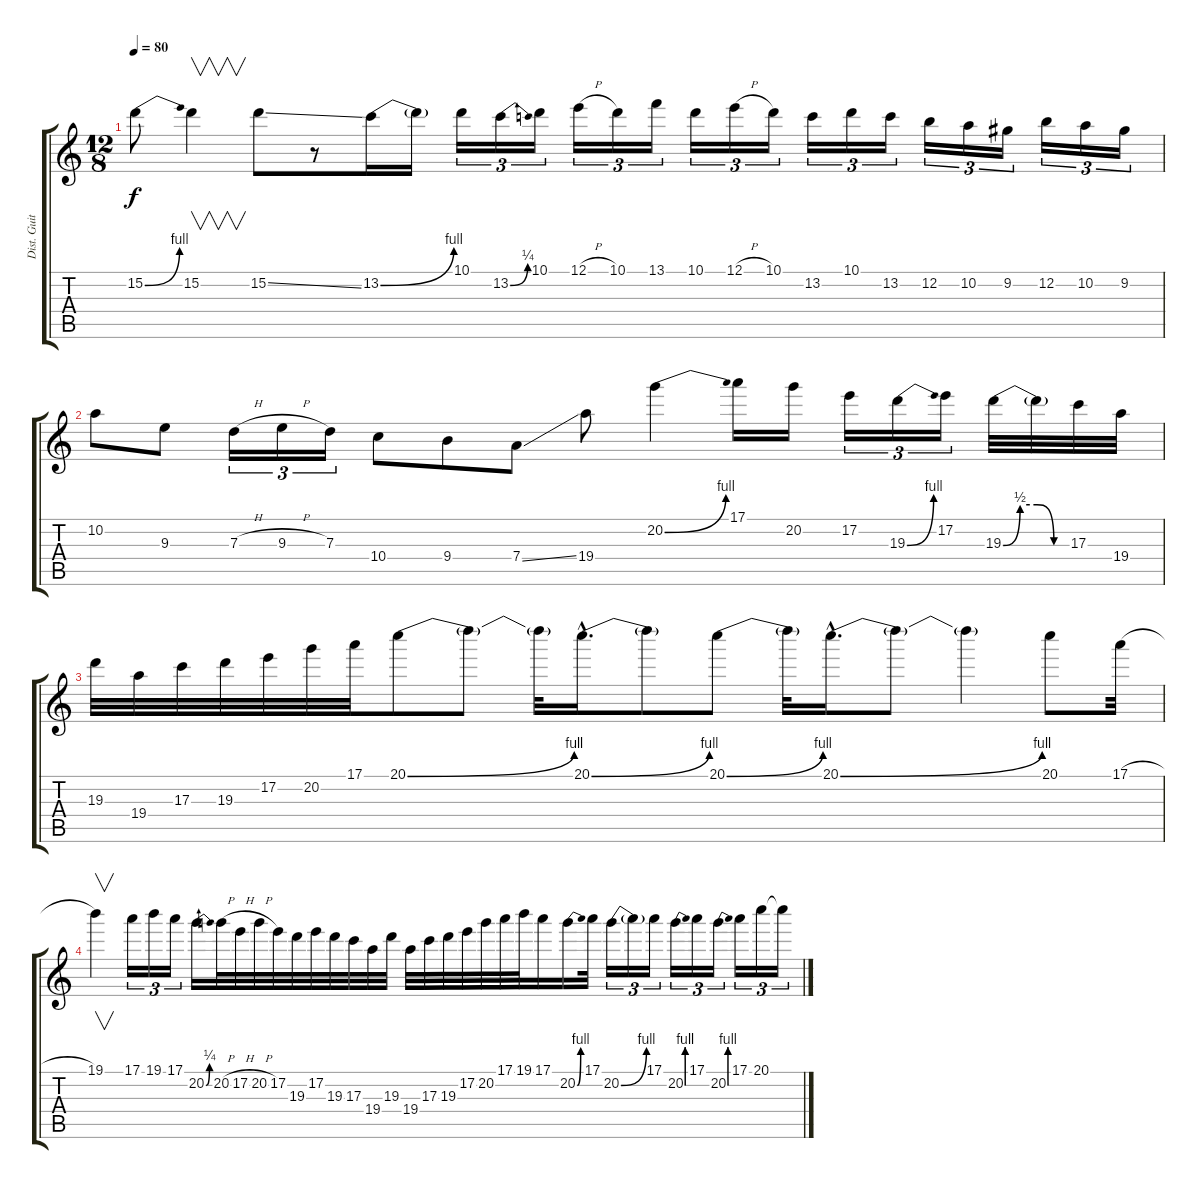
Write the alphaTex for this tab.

\track ("Dist. Guitar Solo" "Dist. Guit") {instrument distortionguitar}
\staff {score tabs}
\tuning (E4 B3 G3 D3 A2 E2) {hide}
\ts (12 8)
\tempo 80
\clef g2
\ks c
15.2{be (bend 0 0 60 4)}.8{dy f} 15.2.4{v} 15.2{ss}.8 r.8 13.2{be (bend 0 0 60 4)}.16 13.2{t}.16 10.1.16{tu (3 2)} 13.2{be (bend 0 0 60 1)}.16{tu (3 2)} 10.1.16{tu (3 2)} 12.1{h}.16{tu (3 2)} 10.1.16{tu (3 2)} 13.1.16{tu (3 2)} 10.1.16{tu (3 2)} 12.1{h}.16{tu (3 2)} 10.1.16{tu (3 2)} 13.2.16{tu (3 2)} 10.1.16{tu (3 2)} 13.2.16{tu (3 2)} 12.2.16{tu (3 2)} 10.2.16{tu (3 2)} 9.2.16{tu (3 2)} 12.2.16{tu (3 2)} 10.2.16{tu (3 2)} 9.2.16{tu (3 2)} |
10.2.8 9.3.8 7.3{h}.16{tu (3 2)} 9.3{h}.16{tu (3 2)} 7.3.16{tu (3 2)} 10.4.8 9.4.8 7.4{ss}.8 19.4.8 20.2{be (bend 0 0 60 4)}.4 17.1.16 20.2.16 17.2.16{tu (3 2)} 19.3{be (bend 0 0 60 4)}.16{tu (3 2)} 17.2.16{tu (3 2)} 19.3{be (custom 0 0 15 2 30 2 45 0 60 0)}.32 19.3{t}.32 17.3.32 19.4.32 |
19.3.32 19.4.32 17.3.32 19.3.32 17.2.32 20.2.32 17.1.32 20.1{be (bend 0 0 60 4)}.8 20.1{t}.8 20.1{t}.32 20.1{be (bend 0 0 60 4) hac}.16{d} 20.1{t}.8 20.1{be (bend 0 0 60 4)}.8 20.1{t}.32 20.1{be (bend 0 0 60 4) hac}.16{d} 20.1{t}.8 20.1{t}.4 20.1.8 17.1{h}.32 |
19.1.4{v} 17.1.16{tu (3 2)} 19.1.16{tu (3 2)} 17.1.16{tu (3 2)} 20.2{be (bend 0 0 60 1)}.16 20.2{h}.32 17.2{h}.32 20.2{h}.32 17.2.32 19.3.32 17.2.32 19.3.32 17.3.32 19.4.32 19.3.32 19.4.32 17.3.32 19.3.32 17.2.32 20.2.32 17.1.32 19.1.32 17.1.16 20.2{be (bend 0 0 60 4)}.16 17.1.32 20.2{be (bend 0 0 60 4)}.16{tu (3 2)} 20.2{t}.16{tu (3 2)} 17.1.16{tu (3 2)} 20.2{be (bend 0 0 60 4)}.16{tu (3 2)} 17.1.16{tu (3 2)} 20.2{be (bend 0 0 60 4)}.16{tu (3 2)} 17.1.16{tu (3 2)} 20.1.16{tu (3 2)} 20.1{t}.16{tu (3 2)}
